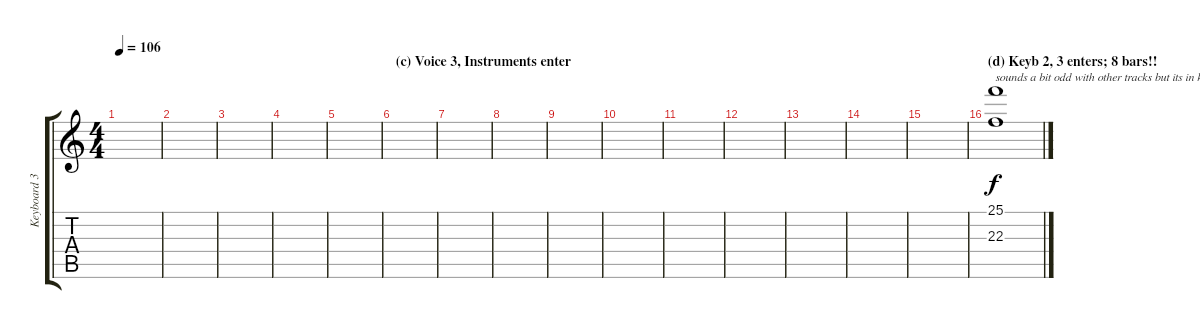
\track ("Keyboard 3" "Keyboard 3") {instrument drawbarorgan}
\staff {score tabs}
\tuning (E4 B3 G3 D3 A2 E2) {hide}
\ts (4 4)
\tempo 106
\clef g2
\ks c
|
|
|
|
|
\section ("" "(c) Voice 3, Instruments enter")
|
|
|
|
|
|
|
|
|
|
\section ("" "(d) Keyb 2, 3 enters; 8 bars!!")
(25.1 22.3).1{txt "sounds a bit odd with other tracks but its in key!"}
